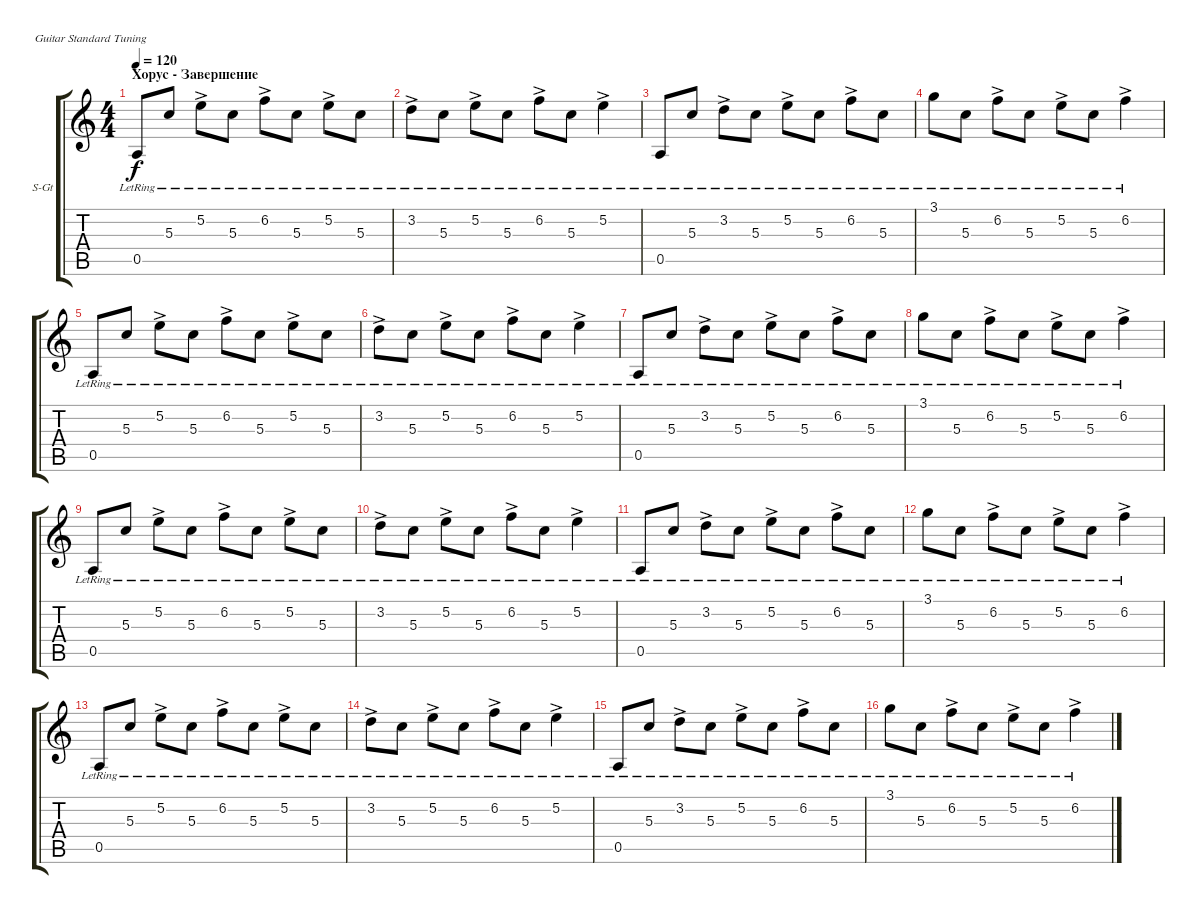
\defaultSystemsLayout 4
\bracketExtendMode groupsimilarinstruments
\firstSystemTrackNameOrientation horizontal
\otherSystemsTrackNameOrientation horizontal
\track ("Guitar L" "S-Gt") {instrument acousticguitarsteel}
\staff {score tabs}
\tuning (E4 B3 G3 D3 A2 E2)
\ts (4 4)
\section ("" "Хорус - Завершение")
\tempo 120
\clef g2
\ks c
0.5{lr}.8{dy f} 5.3{lr}.8 5.2{ac lr}.8 5.3{lr}.8 6.2{ac lr}.8 5.3{lr}.8 5.2{ac lr}.8 5.3{lr}.8 |
3.2{ac lr}.8 5.3{lr}.8 5.2{ac lr}.8 5.3{lr}.8 6.2{ac lr}.8 5.3{lr}.8 5.2{ac lr}.4 |
0.5{lr}.8 5.3{lr}.8 3.2{ac lr}.8 5.3{lr}.8 5.2{ac lr}.8 5.3{lr}.8 6.2{ac lr}.8 5.3{lr}.8 |
3.1{lr}.8 5.3{lr}.8 6.2{ac lr}.8 5.3{lr}.8 5.2{ac lr}.8 5.3{lr}.8 6.2{ac lr}.4 |
0.5{lr}.8 5.3{lr}.8 5.2{ac lr}.8 5.3{lr}.8 6.2{ac lr}.8 5.3{lr}.8 5.2{ac lr}.8 5.3{lr}.8 |
3.2{ac lr}.8 5.3{lr}.8 5.2{ac lr}.8 5.3{lr}.8 6.2{ac lr}.8 5.3{lr}.8 5.2{ac lr}.4 |
0.5{lr}.8 5.3{lr}.8 3.2{ac lr}.8 5.3{lr}.8 5.2{ac lr}.8 5.3{lr}.8 6.2{ac lr}.8 5.3{lr}.8 |
3.1{lr}.8 5.3{lr}.8 6.2{ac lr}.8 5.3{lr}.8 5.2{ac lr}.8 5.3{lr}.8 6.2{ac lr}.4 |
0.5{lr}.8 5.3{lr}.8 5.2{ac lr}.8 5.3{lr}.8 6.2{ac lr}.8 5.3{lr}.8 5.2{ac lr}.8 5.3{lr}.8 |
3.2{ac lr}.8 5.3{lr}.8 5.2{ac lr}.8 5.3{lr}.8 6.2{ac lr}.8 5.3{lr}.8 5.2{ac lr}.4 |
0.5{lr}.8 5.3{lr}.8 3.2{ac lr}.8 5.3{lr}.8 5.2{ac lr}.8 5.3{lr}.8 6.2{ac lr}.8 5.3{lr}.8 |
3.1{lr}.8 5.3{lr}.8 6.2{ac lr}.8 5.3{lr}.8 5.2{ac lr}.8 5.3{lr}.8 6.2{ac lr}.4 |
0.5{lr}.8 5.3{lr}.8 5.2{ac lr}.8 5.3{lr}.8 6.2{ac lr}.8 5.3{lr}.8 5.2{ac lr}.8 5.3{lr}.8 |
3.2{ac lr}.8 5.3{lr}.8 5.2{ac lr}.8 5.3{lr}.8 6.2{ac lr}.8 5.3{lr}.8 5.2{ac lr}.4 |
0.5{lr}.8 5.3{lr}.8 3.2{ac lr}.8 5.3{lr}.8 5.2{ac lr}.8 5.3{lr}.8 6.2{ac lr}.8 5.3{lr}.8 |
3.1{lr}.8 5.3{lr}.8 6.2{ac lr}.8 5.3{lr}.8 5.2{ac lr}.8 5.3{lr}.8 6.2{ac lr}.4
